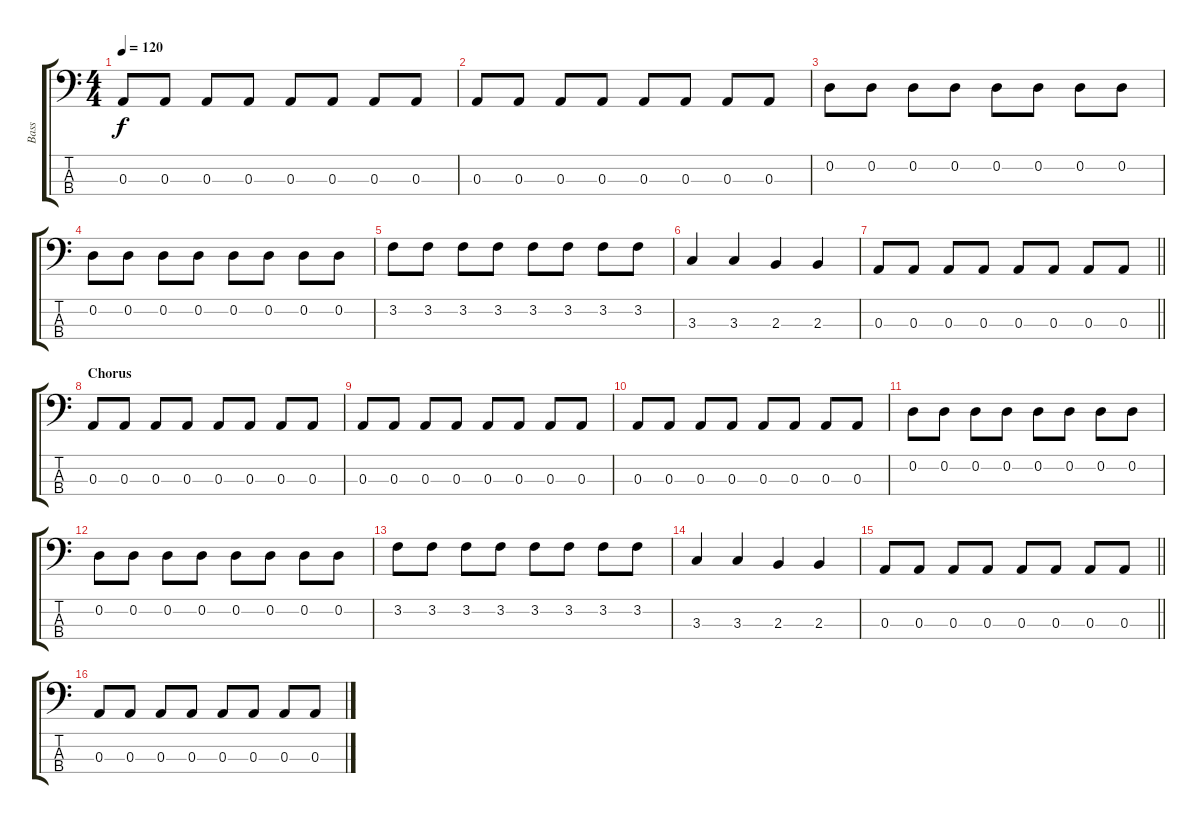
\track ("Bass" "Bass") {instrument electricbassfinger}
\staff {score tabs}
\tuning (G2 D2 A1 E1) {hide}
\ts (4 4)
\tempo 120
\clef f4
\ks c
0.3.8{dy f} 0.3.8 0.3.8 0.3.8 0.3.8 0.3.8 0.3.8 0.3.8 |
0.3.8 0.3.8 0.3.8 0.3.8 0.3.8 0.3.8 0.3.8 0.3.8 |
0.2.8 0.2.8 0.2.8 0.2.8 0.2.8 0.2.8 0.2.8 0.2.8 |
0.2.8 0.2.8 0.2.8 0.2.8 0.2.8 0.2.8 0.2.8 0.2.8 |
3.2.8 3.2.8 3.2.8 3.2.8 3.2.8 3.2.8 3.2.8 3.2.8 |
3.3.4 3.3.4 2.3.4 2.3.4 |
\barLineRight lightlight
0.3.8 0.3.8 0.3.8 0.3.8 0.3.8 0.3.8 0.3.8 0.3.8 |
\section ("" "Chorus")
0.3.8 0.3.8 0.3.8 0.3.8 0.3.8 0.3.8 0.3.8 0.3.8 |
0.3.8 0.3.8 0.3.8 0.3.8 0.3.8 0.3.8 0.3.8 0.3.8 |
0.3.8 0.3.8 0.3.8 0.3.8 0.3.8 0.3.8 0.3.8 0.3.8 |
0.2.8 0.2.8 0.2.8 0.2.8 0.2.8 0.2.8 0.2.8 0.2.8 |
0.2.8 0.2.8 0.2.8 0.2.8 0.2.8 0.2.8 0.2.8 0.2.8 |
3.2.8 3.2.8 3.2.8 3.2.8 3.2.8 3.2.8 3.2.8 3.2.8 |
3.3.4 3.3.4 2.3.4 2.3.4 |
\barLineRight lightlight
0.3.8 0.3.8 0.3.8 0.3.8 0.3.8 0.3.8 0.3.8 0.3.8 |
0.3.8 0.3.8 0.3.8 0.3.8 0.3.8 0.3.8 0.3.8 0.3.8
